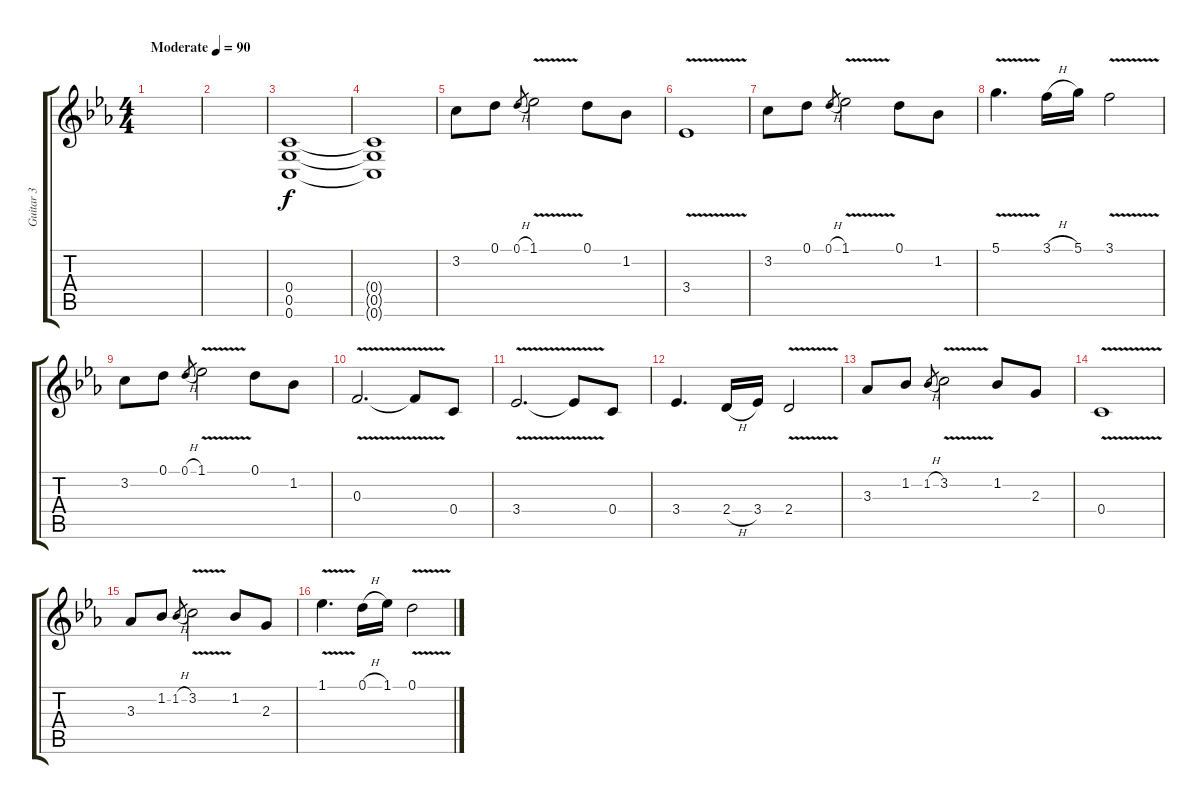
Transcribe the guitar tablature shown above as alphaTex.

\track ("Guitar 3" "Guitar 3") {instrument distortionguitar}
\staff {score tabs}
\tuning (D4 A3 F3 C3 G2 C2) {hide}
\ts (4 4)
\tempo (90 "Moderate")
\clef g2
\ks cminor
|
|
(0.4 0.5 0.6).1 |
(0.4{t} 0.5{t} 0.6{t}).1 |
3.2.8 0.1.8 0.1{h}.8{gr} 1.1{v}.2 0.1.8 1.2.8 |
3.4{v}.1 |
3.2.8 0.1.8 0.1{h}.8{gr} 1.1{v}.2 0.1.8 1.2.8 |
5.1{v}.4{d} 3.1{h}.16 5.1.16 3.1{v}.2 |
3.2.8 0.1.8 0.1{h}.8{gr} 1.1{v}.2 0.1.8 1.2.8 |
0.3{v}.2{d} 0.3{t}.8 0.4.8 |
3.4{v}.2{d} 3.4{t}.8 0.4.8 |
3.4.4{d} 2.4{h}.16 3.4.16 2.4{v}.2 |
3.3.8 1.2.8 1.2{h}.8{gr} 3.2{v}.2 1.2.8 2.3.8 |
0.4{v}.1 |
3.3.8 1.2.8 1.2{h}.8{gr} 3.2{v}.2 1.2.8 2.3.8 |
1.1{v}.4{d} 0.1{h}.16 1.1.16 0.1{v}.2
